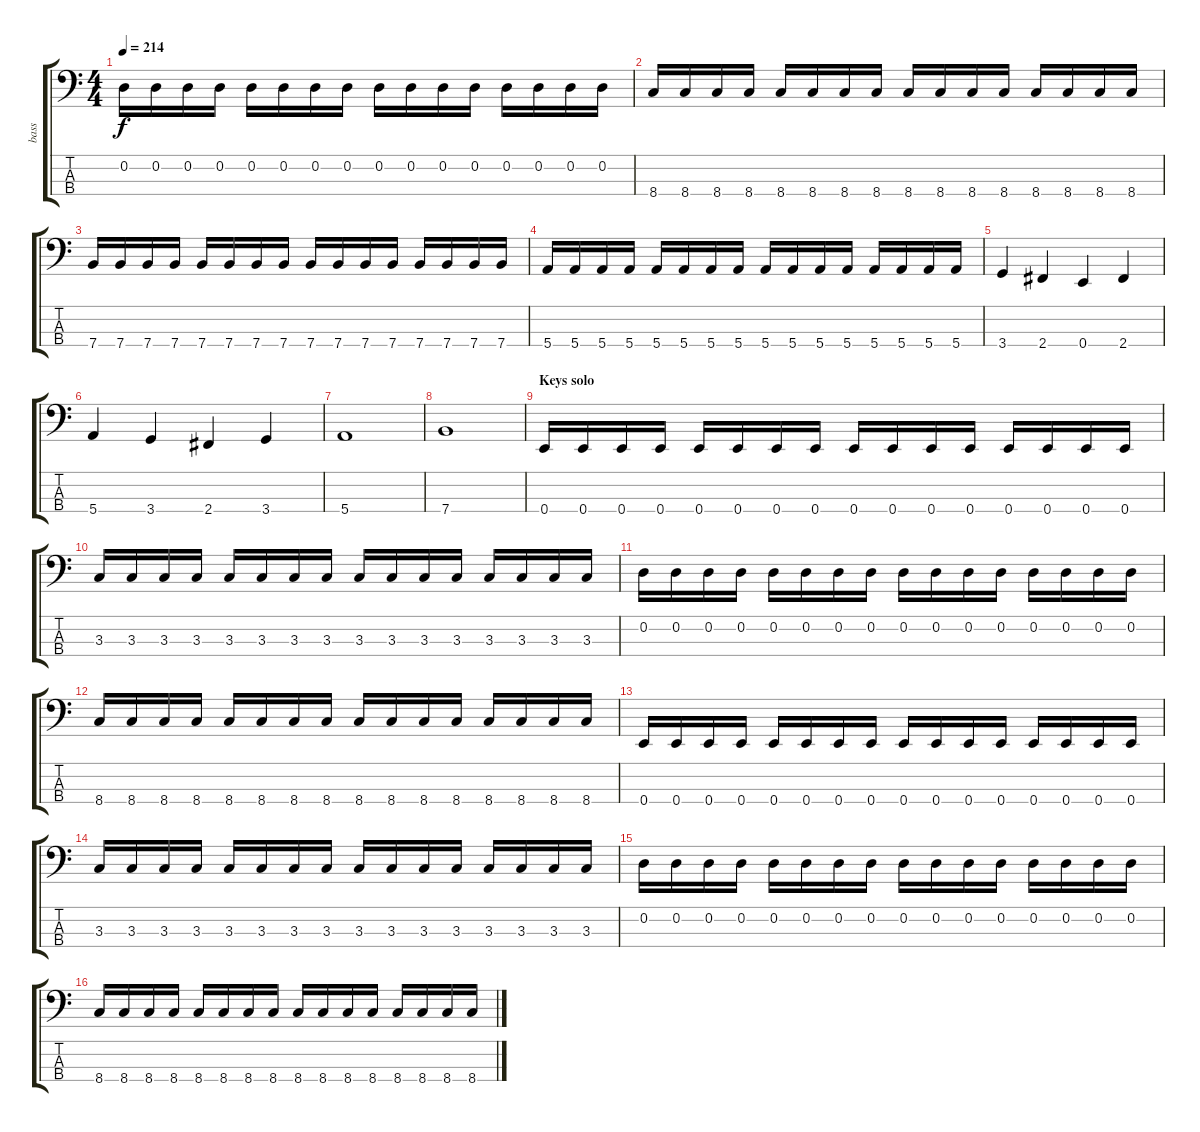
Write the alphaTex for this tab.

\track ("bass" "bass") {instrument electricbasspick}
\staff {score tabs}
\tuning (G2 D2 A1 E1) {hide}
\ts (4 4)
\tempo 214
\clef f4
\ks c
0.2.16{dy f} 0.2.16 0.2.16 0.2.16 0.2.16 0.2.16 0.2.16 0.2.16 0.2.16 0.2.16 0.2.16 0.2.16 0.2.16 0.2.16 0.2.16 0.2.16 |
8.4.16 8.4.16 8.4.16 8.4.16 8.4.16 8.4.16 8.4.16 8.4.16 8.4.16 8.4.16 8.4.16 8.4.16 8.4.16 8.4.16 8.4.16 8.4.16 |
7.4.16 7.4.16 7.4.16 7.4.16 7.4.16 7.4.16 7.4.16 7.4.16 7.4.16 7.4.16 7.4.16 7.4.16 7.4.16 7.4.16 7.4.16 7.4.16 |
5.4.16 5.4.16 5.4.16 5.4.16 5.4.16 5.4.16 5.4.16 5.4.16 5.4.16 5.4.16 5.4.16 5.4.16 5.4.16 5.4.16 5.4.16 5.4.16 |
3.4.4 2.4.4 0.4.4 2.4.4 |
5.4.4 3.4.4 2.4.4 3.4.4 |
5.4.1 |
7.4.1 |
\section ("" "Keys solo")
0.4.16 0.4.16 0.4.16 0.4.16 0.4.16 0.4.16 0.4.16 0.4.16 0.4.16 0.4.16 0.4.16 0.4.16 0.4.16 0.4.16 0.4.16 0.4.16 |
3.3.16 3.3.16 3.3.16 3.3.16 3.3.16 3.3.16 3.3.16 3.3.16 3.3.16 3.3.16 3.3.16 3.3.16 3.3.16 3.3.16 3.3.16 3.3.16 |
0.2.16 0.2.16 0.2.16 0.2.16 0.2.16 0.2.16 0.2.16 0.2.16 0.2.16 0.2.16 0.2.16 0.2.16 0.2.16 0.2.16 0.2.16 0.2.16 |
8.4.16 8.4.16 8.4.16 8.4.16 8.4.16 8.4.16 8.4.16 8.4.16 8.4.16 8.4.16 8.4.16 8.4.16 8.4.16 8.4.16 8.4.16 8.4.16 |
0.4.16 0.4.16 0.4.16 0.4.16 0.4.16 0.4.16 0.4.16 0.4.16 0.4.16 0.4.16 0.4.16 0.4.16 0.4.16 0.4.16 0.4.16 0.4.16 |
3.3.16 3.3.16 3.3.16 3.3.16 3.3.16 3.3.16 3.3.16 3.3.16 3.3.16 3.3.16 3.3.16 3.3.16 3.3.16 3.3.16 3.3.16 3.3.16 |
0.2.16 0.2.16 0.2.16 0.2.16 0.2.16 0.2.16 0.2.16 0.2.16 0.2.16 0.2.16 0.2.16 0.2.16 0.2.16 0.2.16 0.2.16 0.2.16 |
8.4.16 8.4.16 8.4.16 8.4.16 8.4.16 8.4.16 8.4.16 8.4.16 8.4.16 8.4.16 8.4.16 8.4.16 8.4.16 8.4.16 8.4.16 8.4.16
